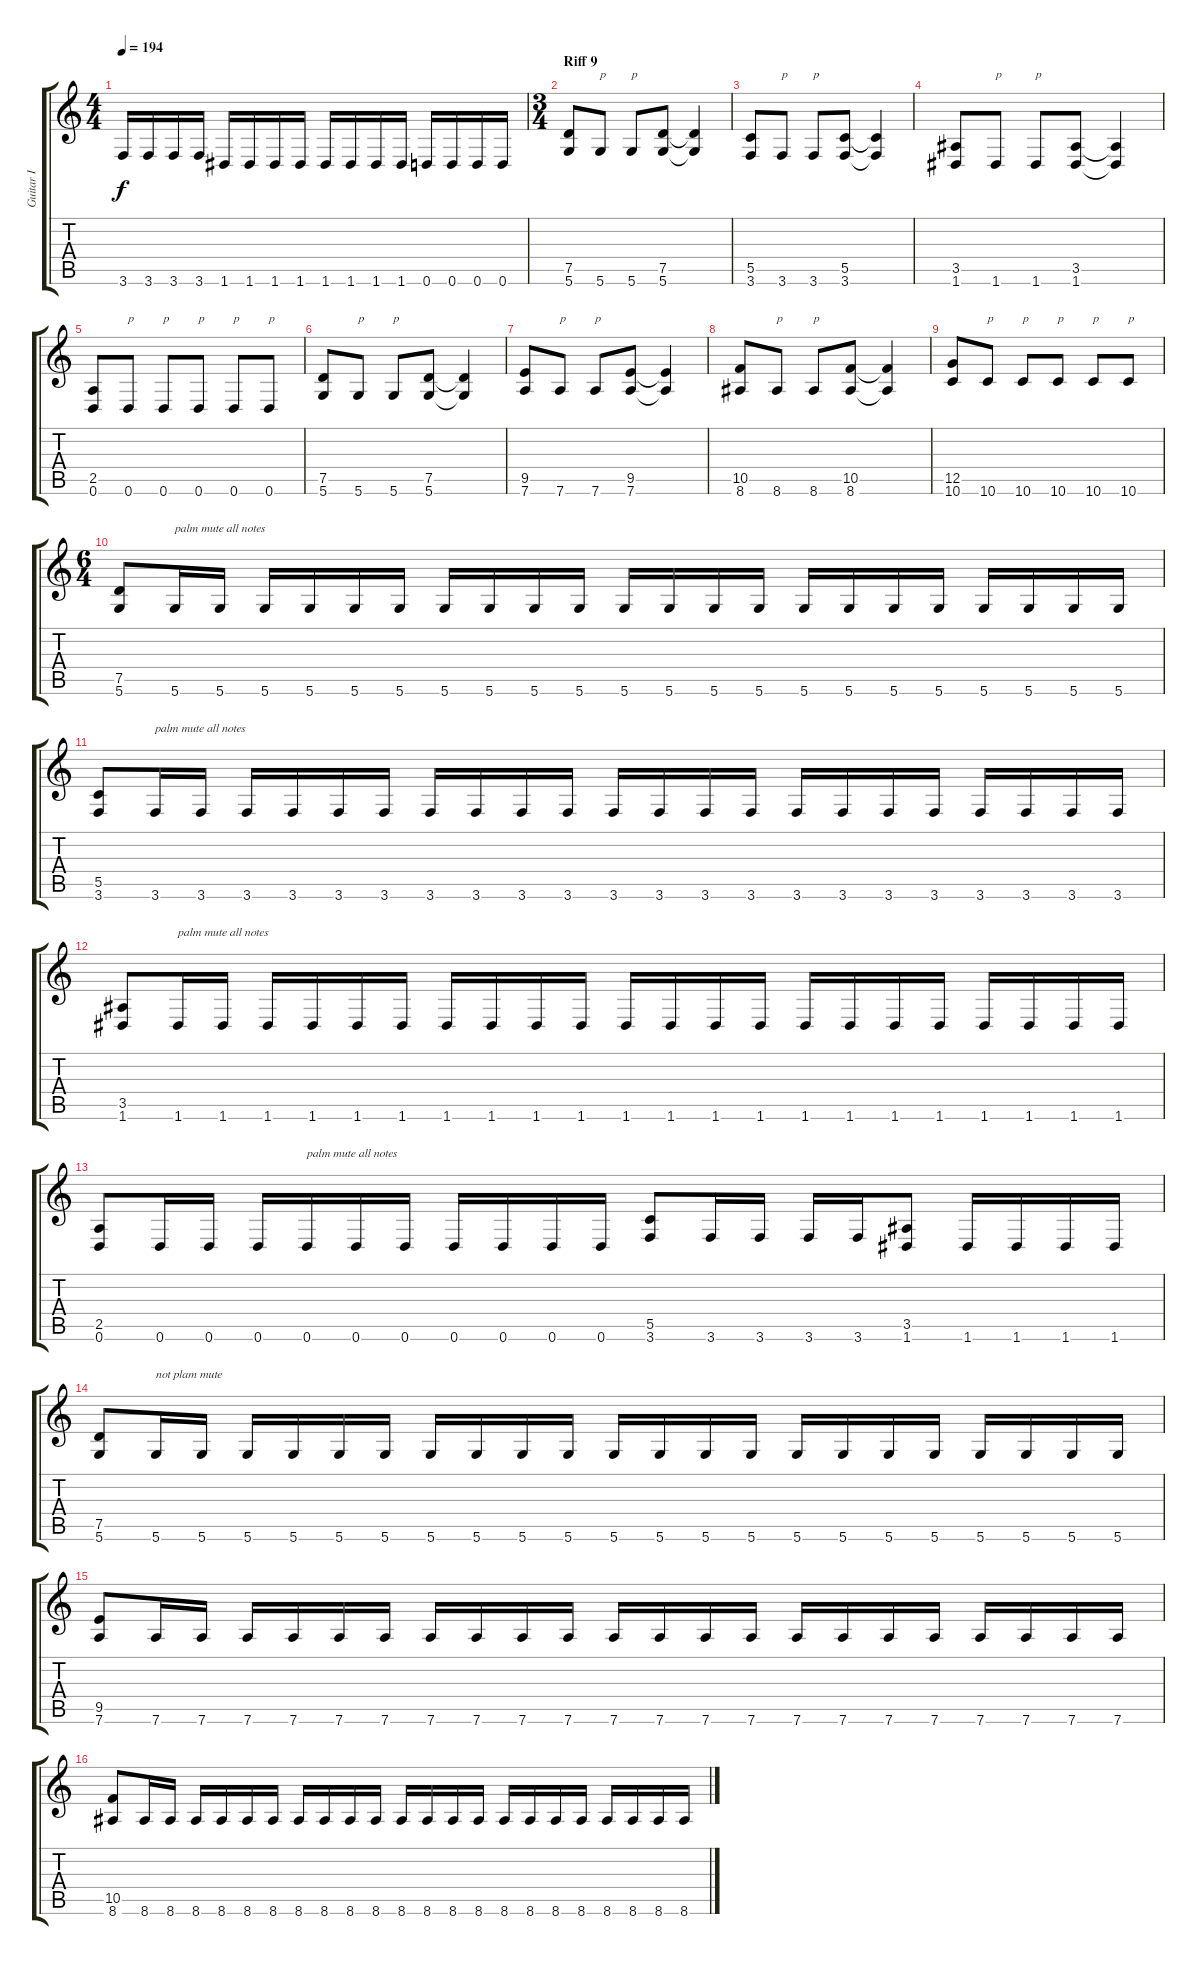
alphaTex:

\track ("Guitar I" "Guitar I") {instrument distortionguitar}
\staff {score tabs}
\tuning (D4 A3 F3 C3 G2 D2) {hide}
\ts (4 4)
\tempo 194
\clef g2
\ks c
3.6.16{dy f} 3.6.16 3.6.16 3.6.16 1.6.16 1.6.16 1.6.16 1.6.16 1.6.16 1.6.16 1.6.16 1.6.16 0.6.16 0.6.16 0.6.16 0.6.16 |
\ts (3 4)
\section ("" "Riff 9")
(7.5 5.6).8 5.6.8{txt "p"} 5.6.8{txt "p"} (7.5 5.6).8 (7.5{t} 5.6{t}).4 |
(5.5 3.6).8 3.6.8{txt "p"} 3.6.8{txt "p"} (5.5 3.6).8 (5.5{t} 3.6{t}).4 |
(3.5 1.6).8 1.6.8{txt "p"} 1.6.8{txt "p"} (3.5 1.6).8 (3.5{t} 1.6{t}).4 |
(2.5 0.6).8 0.6.8{txt "p"} 0.6.8{txt "p"} 0.6.8{txt "p"} 0.6.8{txt "p"} 0.6.8{txt "p"} |
(7.5 5.6).8 5.6.8{txt "p"} 5.6.8{txt "p"} (7.5 5.6).8 (7.5{t} 5.6{t}).4 |
(9.5 7.6).8 7.6.8{txt "p"} 7.6.8{txt "p"} (9.5 7.6).8 (9.5{t} 7.6{t}).4 |
(10.5 8.6).8 8.6.8{txt "p"} 8.6.8{txt "p"} (10.5 8.6).8 (10.5{t} 8.6{t}).4 |
(12.5 10.6).8 10.6.8{txt "p"} 10.6.8{txt "p"} 10.6.8{txt "p"} 10.6.8{txt "p"} 10.6.8{txt "p"} |
\ts (6 4)
(7.5 5.6).8 5.6.16{txt "palm mute all notes"} 5.6.16 5.6.16 5.6.16 5.6.16 5.6.16 5.6.16 5.6.16 5.6.16 5.6.16 5.6.16 5.6.16 5.6.16 5.6.16 5.6.16 5.6.16 5.6.16 5.6.16 5.6.16 5.6.16 5.6.16 5.6.16 |
(5.5 3.6).8 3.6.16{txt "palm mute all notes"} 3.6.16 3.6.16 3.6.16 3.6.16 3.6.16 3.6.16 3.6.16 3.6.16 3.6.16 3.6.16 3.6.16 3.6.16 3.6.16 3.6.16 3.6.16 3.6.16 3.6.16 3.6.16 3.6.16 3.6.16 3.6.16 |
(3.5 1.6).8 1.6.16{txt "palm mute all notes"} 1.6.16 1.6.16 1.6.16 1.6.16 1.6.16 1.6.16 1.6.16 1.6.16 1.6.16 1.6.16 1.6.16 1.6.16 1.6.16 1.6.16 1.6.16 1.6.16 1.6.16 1.6.16 1.6.16 1.6.16 1.6.16 |
(2.5 0.6).8 0.6.16 0.6.16 0.6.16 0.6.16{txt "palm mute all notes"} 0.6.16 0.6.16 0.6.16 0.6.16 0.6.16 0.6.16 (5.5 3.6).8 3.6.16 3.6.16 3.6.16 3.6.16 (3.5 1.6).8 1.6.16 1.6.16 1.6.16 1.6.16 |
(7.5 5.6).8 5.6.16{txt "not plam mute"} 5.6.16 5.6.16 5.6.16 5.6.16 5.6.16 5.6.16 5.6.16 5.6.16 5.6.16 5.6.16 5.6.16 5.6.16 5.6.16 5.6.16 5.6.16 5.6.16 5.6.16 5.6.16 5.6.16 5.6.16 5.6.16 |
(9.5 7.6).8 7.6.16 7.6.16 7.6.16 7.6.16 7.6.16 7.6.16 7.6.16 7.6.16 7.6.16 7.6.16 7.6.16 7.6.16 7.6.16 7.6.16 7.6.16 7.6.16 7.6.16 7.6.16 7.6.16 7.6.16 7.6.16 7.6.16 |
(10.5 8.6).8 8.6.16 8.6.16 8.6.16 8.6.16 8.6.16 8.6.16 8.6.16 8.6.16 8.6.16 8.6.16 8.6.16 8.6.16 8.6.16 8.6.16 8.6.16 8.6.16 8.6.16 8.6.16 8.6.16 8.6.16 8.6.16 8.6.16
